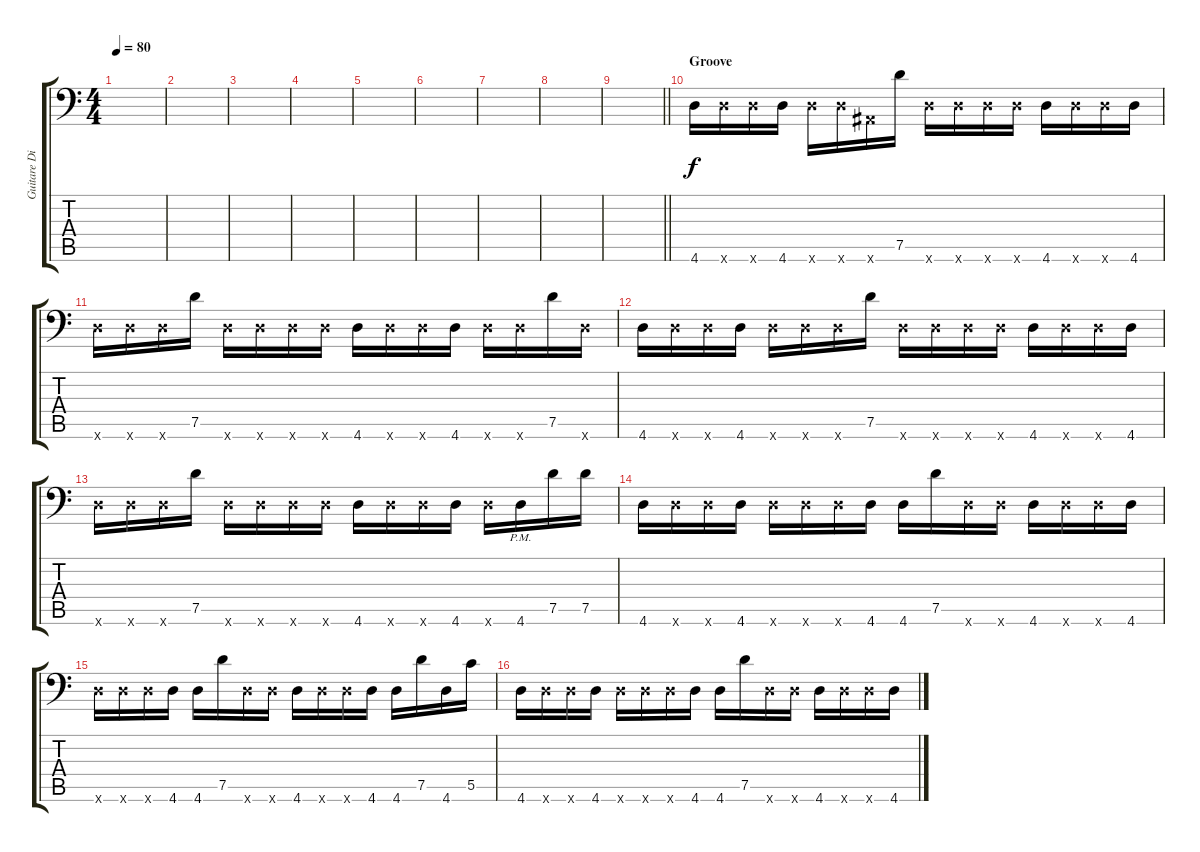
\track ("Guitare Dist 2" "Guitare Di") {instrument distortionguitar}
\staff {score tabs}
\tuning (D4 A3 F3 C3 G2 Bb1) {hide}
\ts (4 4)
\tempo 80
\clef f4
\ks c
|
|
|
|
|
|
|
|
\barLineRight lightlight
|
\section ("" "Groove")
4.6.16 4.6{x}.16 4.6{x}.16 4.6.16 4.6{x}.16 4.6{x}.16 0.6{x}.16 7.5.16 4.6{x}.16 4.6{x}.16 4.6{x}.16 4.6{x}.16 4.6.16 4.6{x}.16 4.6{x}.16 4.6.16 |
4.6{x}.16 4.6{x}.16 4.6{x}.16 7.5.16 4.6{x}.16 4.6{x}.16 4.6{x}.16 4.6{x}.16 4.6.16 4.6{x}.16 4.6{x}.16 4.6.16 4.6{x}.16 4.6{x}.16 7.5.16 4.6{x}.16 |
4.6.16 4.6{x}.16 4.6{x}.16 4.6.16 4.6{x}.16 4.6{x}.16 4.6{x}.16 7.5.16 4.6{x}.16 4.6{x}.16 4.6{x}.16 4.6{x}.16 4.6.16 4.6{x}.16 4.6{x}.16 4.6.16 |
4.6{x}.16 4.6{x}.16 4.6{x}.16 7.5.16 4.6{x}.16 4.6{x}.16 4.6{x}.16 4.6{x}.16 4.6.16 4.6{x}.16 4.6{x}.16 4.6.16 4.6{x}.16 4.6{pm}.16 7.5.16 7.5.16 |
4.6.16 4.6{x}.16 4.6{x}.16 4.6.16 4.6{x}.16 4.6{x}.16 4.6{x}.16 4.6.16 4.6.16 7.5.16 4.6{x}.16 4.6{x}.16 4.6.16 4.6{x}.16 4.6{x}.16 4.6.16 |
4.6{x}.16 4.6{x}.16 4.6{x}.16 4.6.16 4.6.16 7.5.16 4.6{x}.16 4.6{x}.16 4.6.16 4.6{x}.16 4.6{x}.16 4.6.16 4.6.16 7.5.16 4.6.16 5.5.16 |
4.6.16 4.6{x}.16 4.6{x}.16 4.6.16 4.6{x}.16 4.6{x}.16 4.6{x}.16 4.6.16 4.6.16 7.5.16 4.6{x}.16 4.6{x}.16 4.6.16 4.6{x}.16 4.6{x}.16 4.6.16
